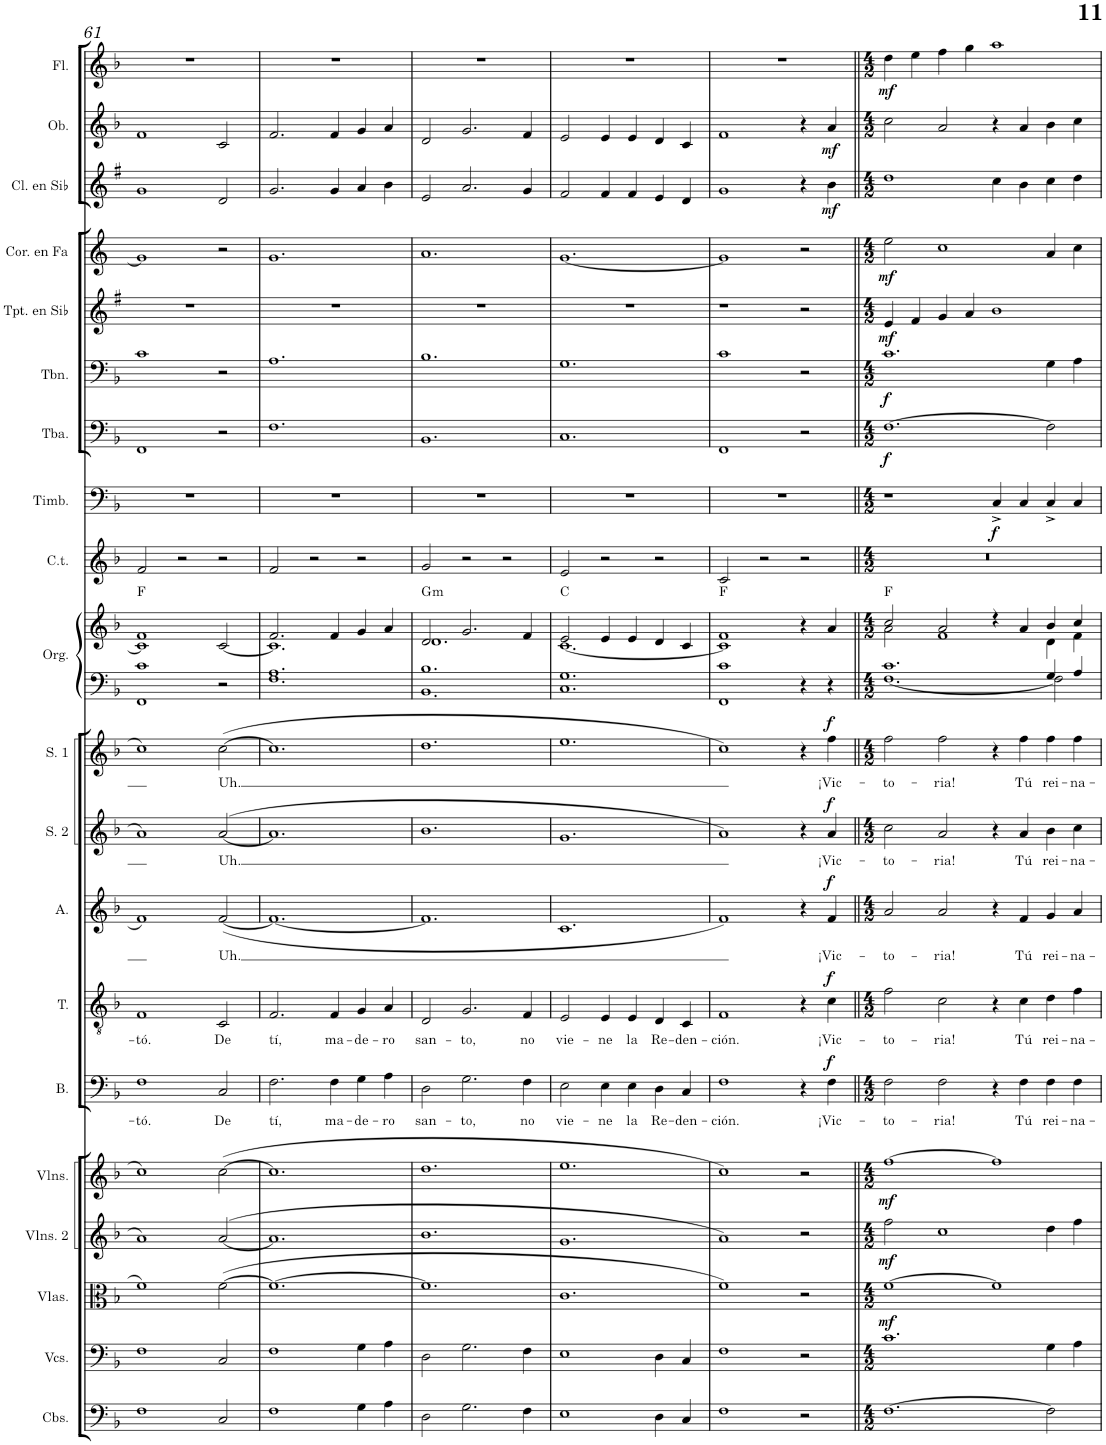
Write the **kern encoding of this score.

**kern	**kern	**kern	**dynam	**kern	**dynam	**kern	**dynam	**kern	**text	**dynam	**kern	**text	**dynam	**kern	**text	**dynam	**kern	**text	**dynam	**kern	**text	**dynam	**kern	**kern	**harte	**kern	**kern	**dynam	**kern	**dynam	**kern	**dynam	**kern	**dynam	**kern	**dynam	**kern	**dynam	**kern	**dynam	**kern	**dynam
*part20	*part19	*part18	*part18	*part17	*part17	*part16	*part16	*part15	*part15	*part15	*part14	*part14	*part14	*part13	*part13	*part13	*part12	*part12	*part12	*part11	*part11	*part11	*part10	*part10	*part10	*part9	*part8	*part8	*part7	*part7	*part6	*part6	*part5	*part5	*part4	*part4	*part3	*part3	*part2	*part2	*part1	*part1
*staff21	*staff20	*staff19	*staff19	*staff18	*staff18	*staff17	*staff17	*staff16	*staff16	*staff16	*staff15	*staff15	*staff15	*staff14	*staff14	*staff14	*staff13	*staff13	*staff13	*staff12	*staff12	*staff12	*staff11	*staff10	*	*staff9	*staff8	*staff8	*staff7	*staff7	*staff6	*staff6	*staff5	*staff5	*staff4	*staff4	*staff3	*staff3	*staff2	*staff2	*staff1	*staff1
*I"Contrabajos	*I"Violonchelos	*I"Violas	*	*I"Violines 2	*	*I"Violines	*	*I"Bajo	*	*	*I"Tenor	*	*	*I"Alto	*	*	*I"Soprano 2	*	*	*I"Soprano 1	*	*	*I"Órgano	*	*	*I"Campanas tubulares	*I"Timbales	*	*I"Tuba	*	*I"Trombón	*	*I"Trompeta en Sib	*	*I"Corno en Fa	*	*I"Clarinete en Sib	*	*I"Oboe	*	*I"Flauta	*
*I'Cbs.	*I'Vcs.	*I'Vlas.	*	*I'Vlns. 2	*	*I'Vlns.	*	*I'B.	*	*	*I'T.	*	*	*I'A.	*	*	*I'S. 2	*	*	*I'S. 1	*	*	*	*	*	*I'C.t.	*I'Timb.	*	*I'Tba.	*	*I'Tbn.	*	*I'Tpt. en Sib	*	*I'Cor. en Fa	*	*I'Cl. en Sib	*	*I'Ob.	*	*I'Fl.	*
!!LO:PB:g=z
*clefF4	*clefF4	*clefC3	*	*clefG2	*	*clefG2	*	*clefF4	*	*	*clefGv2	*	*	*clefG2	*	*	*clefG2	*	*	*clefG2	*	*	*clefF4	*clefG2	*	*clefG2	*clefF4	*	*clefF4	*	*clefF4	*	*clefG2	*	*clefG2	*	*clefG2	*	*clefG2	*	*clefG2	*
*Trd7c12	*	*	*	*	*	*	*	*	*	*	*	*	*	*	*	*	*	*	*	*	*	*	*	*	*	*	*	*	*	*	*	*	*Trd1c2	*	*Trd4c7	*	*Trd1c2	*	*	*	*	*
*k[b-]	*k[b-]	*k[b-]	*	*k[b-]	*	*k[b-]	*	*k[b-]	*	*	*k[b-]	*	*	*k[b-]	*	*	*k[b-]	*	*	*k[b-]	*	*	*k[b-]	*k[b-]	*	*k[b-]	*k[b-]	*	*k[b-]	*	*k[b-]	*	*k[f#]	*	*k[]	*	*k[f#]	*	*k[b-]	*	*k[b-]	*
*M3/2	*M3/2	*M3/2	*	*M3/2	*	*M3/2	*	*M3/2	*	*	*M3/2	*	*	*M3/2	*	*	*M3/2	*	*	*M3/2	*	*	*M3/2	*M3/2	*	*M3/2	*M3/2	*	*M3/2	*	*M3/2	*	*M3/2	*	*M3/2	*	*M3/2	*	*M3/2	*	*M3/2	*
=61	=61	=61	=61	=61	=61	=61	=61	=61	=61	=61	=61	=61	=61	=61	=61	=61	=61	=61	=61	=61	=61	=61	=61	=61	=61	=61	=61	=61	=61	=61	=61	=61	=61	=61	=61	=61	=61	=61	=61	=61	=61	=61
!	!	!	!	!	!	!	!	!	!LO:LY:b	!	!	!LO:LY:b	!	!	!	!	!	!	!	!	!	!	!	!	!	!	!	!	!	!	!	!	!	!	!	!	!	!	!	!	!	!
*	*	*	*	*	*	*	*	*	*	*	*	*	*	*	*	*	*	*	*	*	*	*	*^	*^	*	*	*	*	*	*	*	*	*	*	*	*	*	*	*	*	*	*
1F	1F	1f	.	1a	.	1cc	.	1F	-tó.	.	1F	-tó.	.	1f	.	.	1a	.	.	1cc	.	.	1c	1FF	1f	1c]	F:maj	2f/	1.r	.	1FF	.	1c	.	1.r	.	1g]	.	1g	.	1f	.	1.r	.
.	.	.	.	.	.	.	.	.	.	.	.	.	.	.	.	.	.	.	.	.	.	.	.	.	.	.	.	2r	.	.	.	.	.	.	.	.	.	.	.	.	.	.	.	.
!	!	!	!	!	!	!	!	!	!LO:LY:b	!	!	!LO:LY:b	!	!	!LO:LY:b	!	!	!LO:LY:b	!	!	!LO:LY:b	!	!	!	!	!	!	!	!	!	!	!	!	!	!	!	!	!	!	!	!	!	!	!
2C/	2C/	([2f\	.	([2a/	.	([2cc\	.	2C/	De	.	2C/	De	.	([2f/	Uh.	.	([2a/	Uh.	.	([2cc\	Uh.	.	2r	2ryy	[2c/	2ryy	.	2r	.	.	2r	.	2r	.	.	.	2r	.	2d/	.	2c/	.	.	.
=62	=62	=62	=62	=62	=62	=62	=62	=62	=62	=62	=62	=62	=62	=62	=62	=62	=62	=62	=62	=62	=62	=62	=62	=62	=62	=62	=62	=62	=62	=62	=62	=62	=62	=62	=62	=62	=62	=62	=62	=62	=62	=62	=62	=62
!	!	!	!	!	!	!	!	!	!LO:LY:b	!	!	!LO:LY:b	!	!	!	!	!	!	!	!	!	!	!	!	!	!	!	!	!	!	!	!	!	!	!	!	!	!	!	!	!	!	!	!
1F	1F	1.f_	.	1.a]	.	1.cc]	.	2.F\	tí,	.	2.F/	tí,	.	1.f_	.	.	1.a]	.	.	1.cc]	.	.	1.A	1.F	2.f/	1.c]	.	2f/	1.r	.	1.F	.	1.A	.	1.r	.	1.g	.	2.g/	.	2.f/	.	1.r	.
.	.	.	.	.	.	.	.	.	.	.	.	.	.	.	.	.	.	.	.	.	.	.	.	.	.	.	.	2r	.	.	.	.	.	.	.	.	.	.	.	.	.	.	.	.
!	!	!	!	!	!	!	!	!	!LO:LY:b	!	!	!LO:LY:b	!	!	!	!	!	!	!	!	!	!	!	!	!	!	!	!	!	!	!	!	!	!	!	!	!	!	!	!	!	!	!	!
.	.	.	.	.	.	.	.	4F\	ma-	.	4F/	ma-	.	.	.	.	.	.	.	.	.	.	.	.	4f/	.	.	.	.	.	.	.	.	.	.	.	.	.	4g/	.	4f/	.	.	.
!	!	!	!	!	!	!	!	!	!LO:LY:b	!	!	!LO:LY:b	!	!	!	!	!	!	!	!	!	!	!	!	!	!	!	!	!	!	!	!	!	!	!	!	!	!	!	!	!	!	!	!
4G\	4G\	.	.	.	.	.	.	4G\	-de-	.	4G/	-de-	.	.	.	.	.	.	.	.	.	.	.	.	4g/	.	.	2r	.	.	.	.	.	.	.	.	.	.	4a/	.	4g/	.	.	.
!	!	!	!	!	!	!	!	!	!LO:LY:b	!	!	!LO:LY:b	!	!	!	!	!	!	!	!	!	!	!	!	!	!	!	!	!	!	!	!	!	!	!	!	!	!	!	!	!	!	!	!
4A\	4A\	.	.	.	.	.	.	4A\	-ro	.	4A/	-ro	.	.	.	.	.	.	.	.	.	.	.	.	4a/	.	.	.	.	.	.	.	.	.	.	.	.	.	4b\	.	4a/	.	.	.
=63	=63	=63	=63	=63	=63	=63	=63	=63	=63	=63	=63	=63	=63	=63	=63	=63	=63	=63	=63	=63	=63	=63	=63	=63	=63	=63	=63	=63	=63	=63	=63	=63	=63	=63	=63	=63	=63	=63	=63	=63	=63	=63	=63	=63
!	!	!	!	!	!	!	!	!	!LO:LY:b	!	!	!LO:LY:b	!	!	!	!	!	!	!	!	!	!	!	!	!	!	!LO:H:kt=m	!	!	!	!	!	!	!	!	!	!	!	!	!	!	!	!	!
2D\	2D\	1.f]	.	1.b-	.	1.dd	.	2D\	san-	.	2D/	san-	.	1.f]	.	.	1.b-	.	.	1.dd	.	.	1.B-	1.BB-	2d/	1.d	G:min	2g/	1.r	.	1.BB-	.	1.B-	.	1.r	.	1.a	.	2e/	.	2d/	.	1.r	.
!	!	!	!	!	!	!	!	!	!LO:LY:b	!	!	!LO:LY:b	!	!	!	!	!	!	!	!	!	!	!	!	!	!	!	!	!	!	!	!	!	!	!	!	!	!	!	!	!	!	!	!
2.G\	2.G\	.	.	.	.	.	.	2.G\	-to,	.	2.G/	-to,	.	.	.	.	.	.	.	.	.	.	.	.	2.g/	.	.	2r	.	.	.	.	.	.	.	.	.	.	2.a/	.	2.g/	.	.	.
.	.	.	.	.	.	.	.	.	.	.	.	.	.	.	.	.	.	.	.	.	.	.	.	.	.	.	.	2r	.	.	.	.	.	.	.	.	.	.	.	.	.	.	.	.
!	!	!	!	!	!	!	!	!	!LO:LY:b	!	!	!LO:LY:b	!	!	!	!	!	!	!	!	!	!	!	!	!	!	!	!	!	!	!	!	!	!	!	!	!	!	!	!	!	!	!	!
4F\	4F\	.	.	.	.	.	.	4F\	no	.	4F/	no	.	.	.	.	.	.	.	.	.	.	.	.	4f/	.	.	.	.	.	.	.	.	.	.	.	.	.	4g/	.	4f/	.	.	.
=64	=64	=64	=64	=64	=64	=64	=64	=64	=64	=64	=64	=64	=64	=64	=64	=64	=64	=64	=64	=64	=64	=64	=64	=64	=64	=64	=64	=64	=64	=64	=64	=64	=64	=64	=64	=64	=64	=64	=64	=64	=64	=64	=64	=64
!	!	!	!	!	!	!	!	!	!LO:LY:b	!	!	!LO:LY:b	!	!	!	!	!	!	!	!	!	!	!	!	!	!	!	!	!	!	!	!	!	!	!	!	!	!	!	!	!	!	!	!
1E	1E	1.c	.	1.g	.	1.ee	.	2E\	vie-	.	2E/	vie-	.	1.c	.	.	1.g	.	.	1.ee	.	.	1.G	1.C	2e/	[1.c	C:maj	2e/	1.r	.	1.C	.	1.G	.	1.r	.	[1.g	.	2f#/	.	2e/	.	1.r	.
!	!	!	!	!	!	!	!	!	!LO:LY:b	!	!	!LO:LY:b	!	!	!	!	!	!	!	!	!	!	!	!	!	!	!	!	!	!	!	!	!	!	!	!	!	!	!	!	!	!	!	!
.	.	.	.	.	.	.	.	4E\	-ne	.	4E/	-ne	.	.	.	.	.	.	.	.	.	.	.	.	4e/	.	.	2r	.	.	.	.	.	.	.	.	.	.	4f#/	.	4e/	.	.	.
!	!	!	!	!	!	!	!	!	!LO:LY:b	!	!	!LO:LY:b	!	!	!	!	!	!	!	!	!	!	!	!	!	!	!	!	!	!	!	!	!	!	!	!	!	!	!	!	!	!	!	!
.	.	.	.	.	.	.	.	4E\	la	.	4E/	la	.	.	.	.	.	.	.	.	.	.	.	.	4e/	.	.	.	.	.	.	.	.	.	.	.	.	.	4f#/	.	4e/	.	.	.
!	!	!	!	!	!	!	!	!	!LO:LY:b	!	!	!LO:LY:b	!	!	!	!	!	!	!	!	!	!	!	!	!	!	!	!	!	!	!	!	!	!	!	!	!	!	!	!	!	!	!	!
4D\	4D\	.	.	.	.	.	.	4D\	Re-	.	4D/	Re-	.	.	.	.	.	.	.	.	.	.	.	.	4d/	.	.	2r	.	.	.	.	.	.	.	.	.	.	4e/	.	4d/	.	.	.
!	!	!	!	!	!	!	!	!	!LO:LY:b	!	!	!LO:LY:b	!	!	!	!	!	!	!	!	!	!	!	!	!	!	!	!	!	!	!	!	!	!	!	!	!	!	!	!	!	!	!	!
4C/	4C/	.	.	.	.	.	.	4C/	-den-	.	4C/	-den-	.	.	.	.	.	.	.	.	.	.	.	.	4c/	.	.	.	.	.	.	.	.	.	.	.	.	.	4d/	.	4c/	.	.	.
=65	=65	=65	=65	=65	=65	=65	=65	=65	=65	=65	=65	=65	=65	=65	=65	=65	=65	=65	=65	=65	=65	=65	=65	=65	=65	=65	=65	=65	=65	=65	=65	=65	=65	=65	=65	=65	=65	=65	=65	=65	=65	=65	=65	=65
!	!	!	!	!	!	!	!	!	!LO:LY:b	!	!	!LO:LY:b	!	!	!	!	!	!	!	!	!	!	!	!	!	!	!	!	!	!	!	!	!	!	!	!	!	!	!	!	!	!	!	!
1F	1F	1f)	.	1a)	.	1cc)	.	1F	-ción.	.	1F	-ción.	.	1f)	.	.	1a)	.	.	1cc)	.	.	1c	1FF	1f	1c]	F:maj	2c/	1.r	.	1FF	.	1c	.	1r	.	1g]	.	1g	.	1f	.	1.r	.
.	.	.	.	.	.	.	.	.	.	.	.	.	.	.	.	.	.	.	.	.	.	.	.	.	.	.	.	2r	.	.	.	.	.	.	.	.	.	.	.	.	.	.	.	.
2r	2r	2r	.	2r	.	2r	.	4r	.	.	4r	.	.	4r	.	.	4r	.	.	4r	.	.	4r	2ryy	4r	2ryy	.	2r	.	.	2r	.	2r	.	2r	.	2r	.	4r	.	4r	.	.	.
!	!	!	!	!	!	!	!	!	!LO:LY:b	!LO:DY:a	!	!LO:LY:b	!LO:DY:a	!	!LO:LY:b	!LO:DY:a	!	!LO:LY:b	!LO:DY:a	!	!LO:LY:b	!LO:DY:a	!	!	!	!	!	!	!	!	!	!	!	!	!	!	!	!	!	!LO:DY:b	!	!LO:DY:b	!	!
.	.	.	.	.	.	.	.	4F\	¡Vic-	f	4c\	¡Vic-	f	4f/	¡Vic-	f	4a/	¡Vic-	f	4ff\	¡Vic-	f	4r	.	4a/	.	.	.	.	.	.	.	.	.	.	.	.	.	4b\	mf	4a/	mf	.	.
=66||	=66||	=66||	=66||	=66||	=66||	=66||	=66||	=66||	=66||	=66||	=66||	=66||	=66||	=66||	=66||	=66||	=66||	=66||	=66||	=66||	=66||	=66||	=66||	=66||	=66||	=66||	=66||	=66||	=66||	=66||	=66||	=66||	=66||	=66||	=66||	=66||	=66||	=66||	=66||	=66||	=66||	=66||	=66||	=66||
*M4/2	*M4/2	*M4/2	*	*M4/2	*	*M4/2	*	*M4/2	*	*	*M4/2	*	*	*M4/2	*	*	*M4/2	*	*	*M4/2	*	*	*M4/2	*	*M4/2	*	*	*M4/2	*M4/2	*	*M4/2	*	*M4/2	*	*M4/2	*	*M4/2	*	*M4/2	*	*M4/2	*	*M4/2	*
!	!	!	!LO:DY:b	!	!LO:DY:b	!	!LO:DY:b	!	!LO:LY:b	!	!	!LO:LY:b	!	!	!LO:LY:b	!	!	!LO:LY:b	!	!	!LO:LY:b	!	!	!	!	!	!	!	!	!	!	!LO:DY:b	!	!LO:DY:b	!	!LO:DY:b	!	!LO:DY:b	!	!	!	!	!	!LO:DY:b
[1.F	1.c	[1f	mf	2ff\	mf	[1ff	mf	2F\	-to-	.	2f\	-to-	.	2a/	-to-	.	2cc\	-to-	.	2ff\	-to-	.	1.c	[1.F	2cc/	2a\	F:maj	0r	1r	.	[1.F	f	1.c	f	4e/	mf	2ee\	mf	1dd	.	2cc\	.	4dd\	mf
.	.	.	.	.	.	.	.	.	.	.	.	.	.	.	.	.	.	.	.	.	.	.	.	.	.	.	.	.	.	.	.	.	.	.	4f#/	.	.	.	.	.	.	.	4ee\	.
!	!	!	!	!	!	!	!	!	!LO:LY:b	!	!	!LO:LY:b	!	!	!LO:LY:b	!	!	!LO:LY:b	!	!	!LO:LY:b	!	!	!	!	!	!	!	!	!	!	!	!	!	!	!	!	!	!	!	!	!	!	!
.	.	.	.	1cc	.	.	.	2F\	-ria!	.	2c\	-ria!	.	2a/	-ria!	.	2a/	-ria!	.	2ff\	-ria!	.	.	.	2a/	1f	.	.	.	.	.	.	.	.	4g/	.	1cc	.	.	.	2a/	.	4ff\	.
.	.	.	.	.	.	.	.	.	.	.	.	.	.	.	.	.	.	.	.	.	.	.	.	.	.	.	.	.	.	.	.	.	.	.	4a/	.	.	.	.	.	.	.	4gg\	.
!	!	!	!	!	!	!	!	!	!	!	!	!	!	!	!	!	!	!	!	!	!	!	!	!	!	!	!	!	!	!LO:DY:b	!	!	!	!	!	!	!	!	!	!	!	!	!	!
.	.	1f]	.	.	.	1ff]	.	4r	.	.	4r	.	.	4r	.	.	4r	.	.	4r	.	.	.	.	4r	.	.	.	4C^/	f	.	.	.	.	1b	.	.	.	4cc\	.	4r	.	1aa	.
!	!	!	!	!	!	!	!	!	!LO:LY:b	!	!	!LO:LY:b	!	!	!LO:LY:b	!	!	!LO:LY:b	!	!	!LO:LY:b	!	!	!	!	!	!	!	!	!	!	!	!	!	!	!	!	!	!	!	!	!	!	!
.	.	.	.	.	.	.	.	4F\	Tú	.	4c\	Tú	.	4f/	Tú	.	4a/	Tú	.	4ff\	Tú	.	.	.	4a/	.	.	.	4C/	.	.	.	.	.	.	.	.	.	4b\	.	4a/	.	.	.
!	!	!	!	!	!	!	!	!	!LO:LY:b	!	!	!LO:LY:b	!	!	!LO:LY:b	!	!	!LO:LY:b	!	!	!LO:LY:b	!	!	!	!	!	!	!	!	!	!	!	!	!	!	!	!	!	!	!	!	!	!	!
2F\]	4G\	.	.	4dd\	.	.	.	4F\	rei-	.	4d\	rei-	.	4g/	rei-	.	4b-\	rei-	.	4ff\	rei-	.	4G/	2F\]	4b-/	4d\	.	.	4C^/	.	2F\]	.	4G\	.	.	.	4a/	.	4cc\	.	4b-\	.	.	.
!	!	!	!	!	!	!	!	!	!LO:LY:b	!	!	!LO:LY:b	!	!	!LO:LY:b	!	!	!LO:LY:b	!	!	!LO:LY:b	!	!	!	!	!	!	!	!	!	!	!	!	!	!	!	!	!	!	!	!	!	!	!
.	4A\	.	.	4ff\	.	.	.	4F\	-na-	.	4f\	-na-	.	4a/	-na-	.	4cc\	-na-	.	4ff\	-na-	.	4A/	.	4cc/	4f\	.	.	4C/	.	.	.	4A\	.	.	.	4cc\	.	4dd\	.	4cc\	.	.	.
*	*	*	*	*	*	*	*	*	*	*	*	*	*	*	*	*	*	*	*	*	*	*	*v	*v	*	*	*	*	*	*	*	*	*	*	*	*	*	*	*	*	*	*	*	*
*	*	*	*	*	*	*	*	*	*	*	*	*	*	*	*	*	*	*	*	*	*	*	*	*v	*v	*	*	*	*	*	*	*	*	*	*	*	*	*	*	*	*	*	*
=	=	=	=	=	=	=	=	=	=	=	=	=	=	=	=	=	=	=	=	=	=	=	=	=	=	=	=	=	=	=	=	=	=	=	=	=	=	=	=	=	=	=
*-	*-	*-	*-	*-	*-	*-	*-	*-	*-	*-	*-	*-	*-	*-	*-	*-	*-	*-	*-	*-	*-	*-	*-	*-	*-	*-	*-	*-	*-	*-	*-	*-	*-	*-	*-	*-	*-	*-	*-	*-	*-	*-
